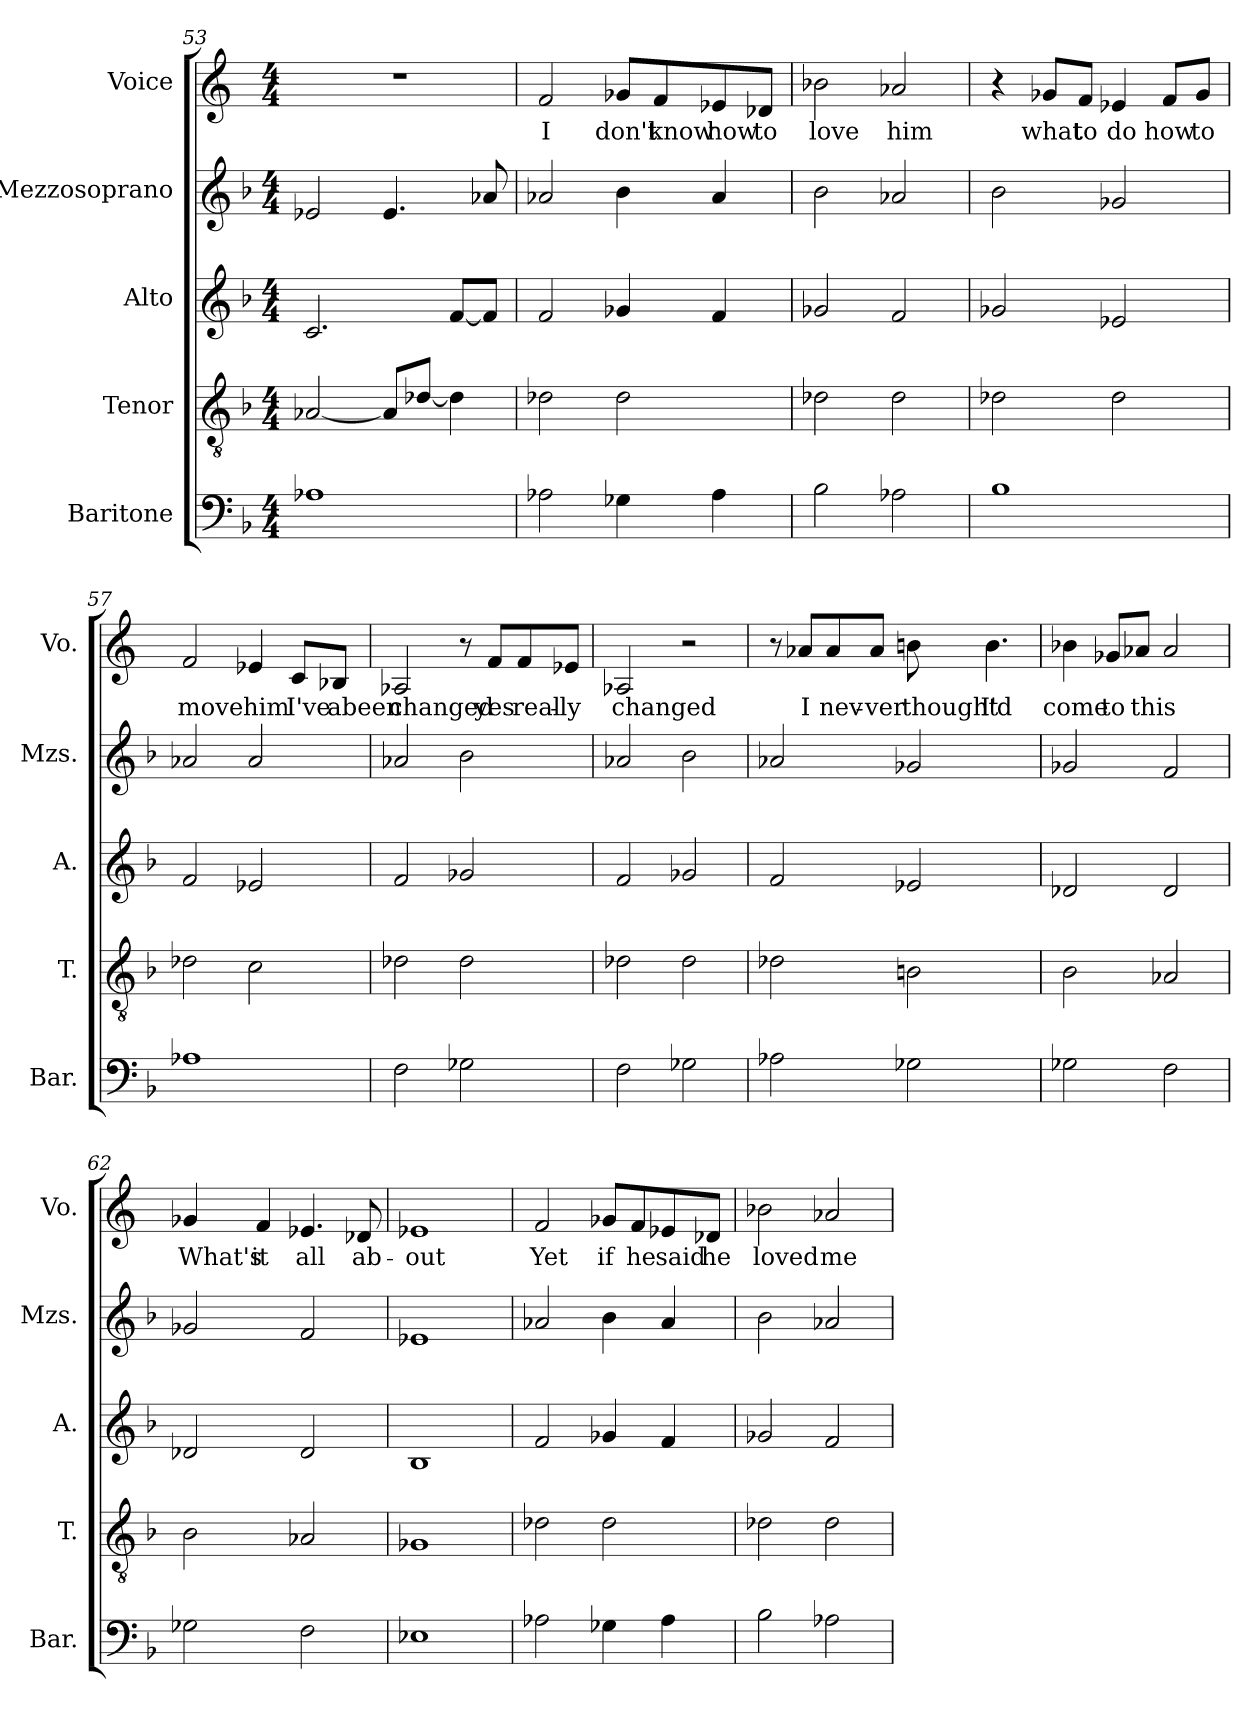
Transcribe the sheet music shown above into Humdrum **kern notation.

**kern	**kern	**kern	**kern	**kern	**text
*part5	*part4	*part3	*part2	*part1	*part1
*staff5	*staff4	*staff3	*staff2	*staff1	*staff1
*I"Baritone	*I"Tenor	*I"Alto	*I"Mezzosoprano	*I"Voice	*
*I'Bar.	*I'T.	*I'A.	*I'Mzs.	*I'Vo.	*
*clefF4	*clefGv2	*clefG2	*clefG2	*clefG2	*
*k[b-]	*k[b-]	*k[b-]	*k[b-]	*k[]	*
*F:	*F:	*F:	*F:	*C:	*
*M4/4	*M4/4	*M4/4	*M4/4	*M4/4	*
=53	=53	=53	=53	=53	=53
1A-	[2A-/	2.c/	2e-/	1r	.
.	8A-/L]	.	4.e-/	.	.
.	[8d-/J	.	.	.	.
.	4d-\]	[8f/L	.	.	.
.	.	8f/J]	8a-/	.	.
=54	=54	=54	=54	=54	=54
2A-\	2d-\	2f/	2a-/	2f/	I
4G-X\	2d-\	4g-X/	4b-\	8g-/L	don't
.	.	.	.	8f/	know
4A-\	.	4f/	4a-/	8e-/	how
.	.	.	.	8d-/J	to
=55	=55	=55	=55	=55	=55
2B-\	2d-\	2g-X/	2b-\	2b-\	love
2A-\	2d-\	2f/	2a-/	2a-/	him
=56	=56	=56	=56	=56	=56
1B-	2d-\	2g-X/	2b-\	4r	.
.	.	.	.	8g-/L	what
.	.	.	.	8f/J	to
.	2d-\	2e-/	2g-X/	4e-/	do
.	.	.	.	8f/L	how
.	.	.	.	8g-/J	to
!!LO:LB:g=z
=57	=57	=57	=57	=57	=57
1A-	2d-\	2f/	2a-/	2f/	move
.	2c\	2e-/	2a-/	4e-/	him
.	.	.	.	8c/L	I've
.	.	.	.	8B-/J	abeen
=58	=58	=58	=58	=58	=58
2F\	2d-\	2f/	2a-/	2A-/	changed
2G-X\	2d-\	2g-X/	2b-\	8r	.
.	.	.	.	8f/L	yes
.	.	.	.	8f/	real-
.	.	.	.	8e-/J	-ly
=59	=59	=59	=59	=59	=59
2F\	2d-\	2f/	2a-/	2A-/	changed
2G-X\	2d-\	2g-X/	2b-\	2r	.
=60	=60	=60	=60	=60	=60
2A-\	2d-\	2f/	2a-/	8r	.
.	.	.	.	8a-/L	I
.	.	.	.	8a-/	nev-
.	.	.	.	8a-/J	-ver
2G-X\	2Bn\	2e-/	2g-X/	8bn\	thought
.	.	.	.	4.b\	I'd
=61	=61	=61	=61	=61	=61
2G-X\	2B-\	2d-/	2g-X/	4b-\	come
.	.	.	.	8g-/L	to
.	.	.	.	8a-/J	this
2F\	2A-/	2d-/	2f/	2a-/	.
!!LO:LB:g=z
=62	=62	=62	=62	=62	=62
2G-X\	2B-\	2d-/	2g-X/	4g-/	What's
.	.	.	.	4f/	it
2F\	2A-/	2d-/	2f/	4.e-/	all
.	.	.	.	8d-/	ab-
=63	=63	=63	=63	=63	=63
1E-	1G-X	1B-	1e-	1e-	-out
=64	=64	=64	=64	=64	=64
2A-\	2d-\	2f/	2a-/	2f/	Yet
4G-X\	2d-\	4g-X/	4b-\	8g-/L	if
.	.	.	.	8f/	he
4A-\	.	4f/	4a-/	8e-/	said
.	.	.	.	8d-/J	he
=65	=65	=65	=65	=65	=65
2B-\	2d-\	2g-X/	2b-\	2b-\	loved
2A-\	2d-\	2f/	2a-/	2a-/	me
=	=	=	=	=	=
*-	*-	*-	*-	*-	*-
